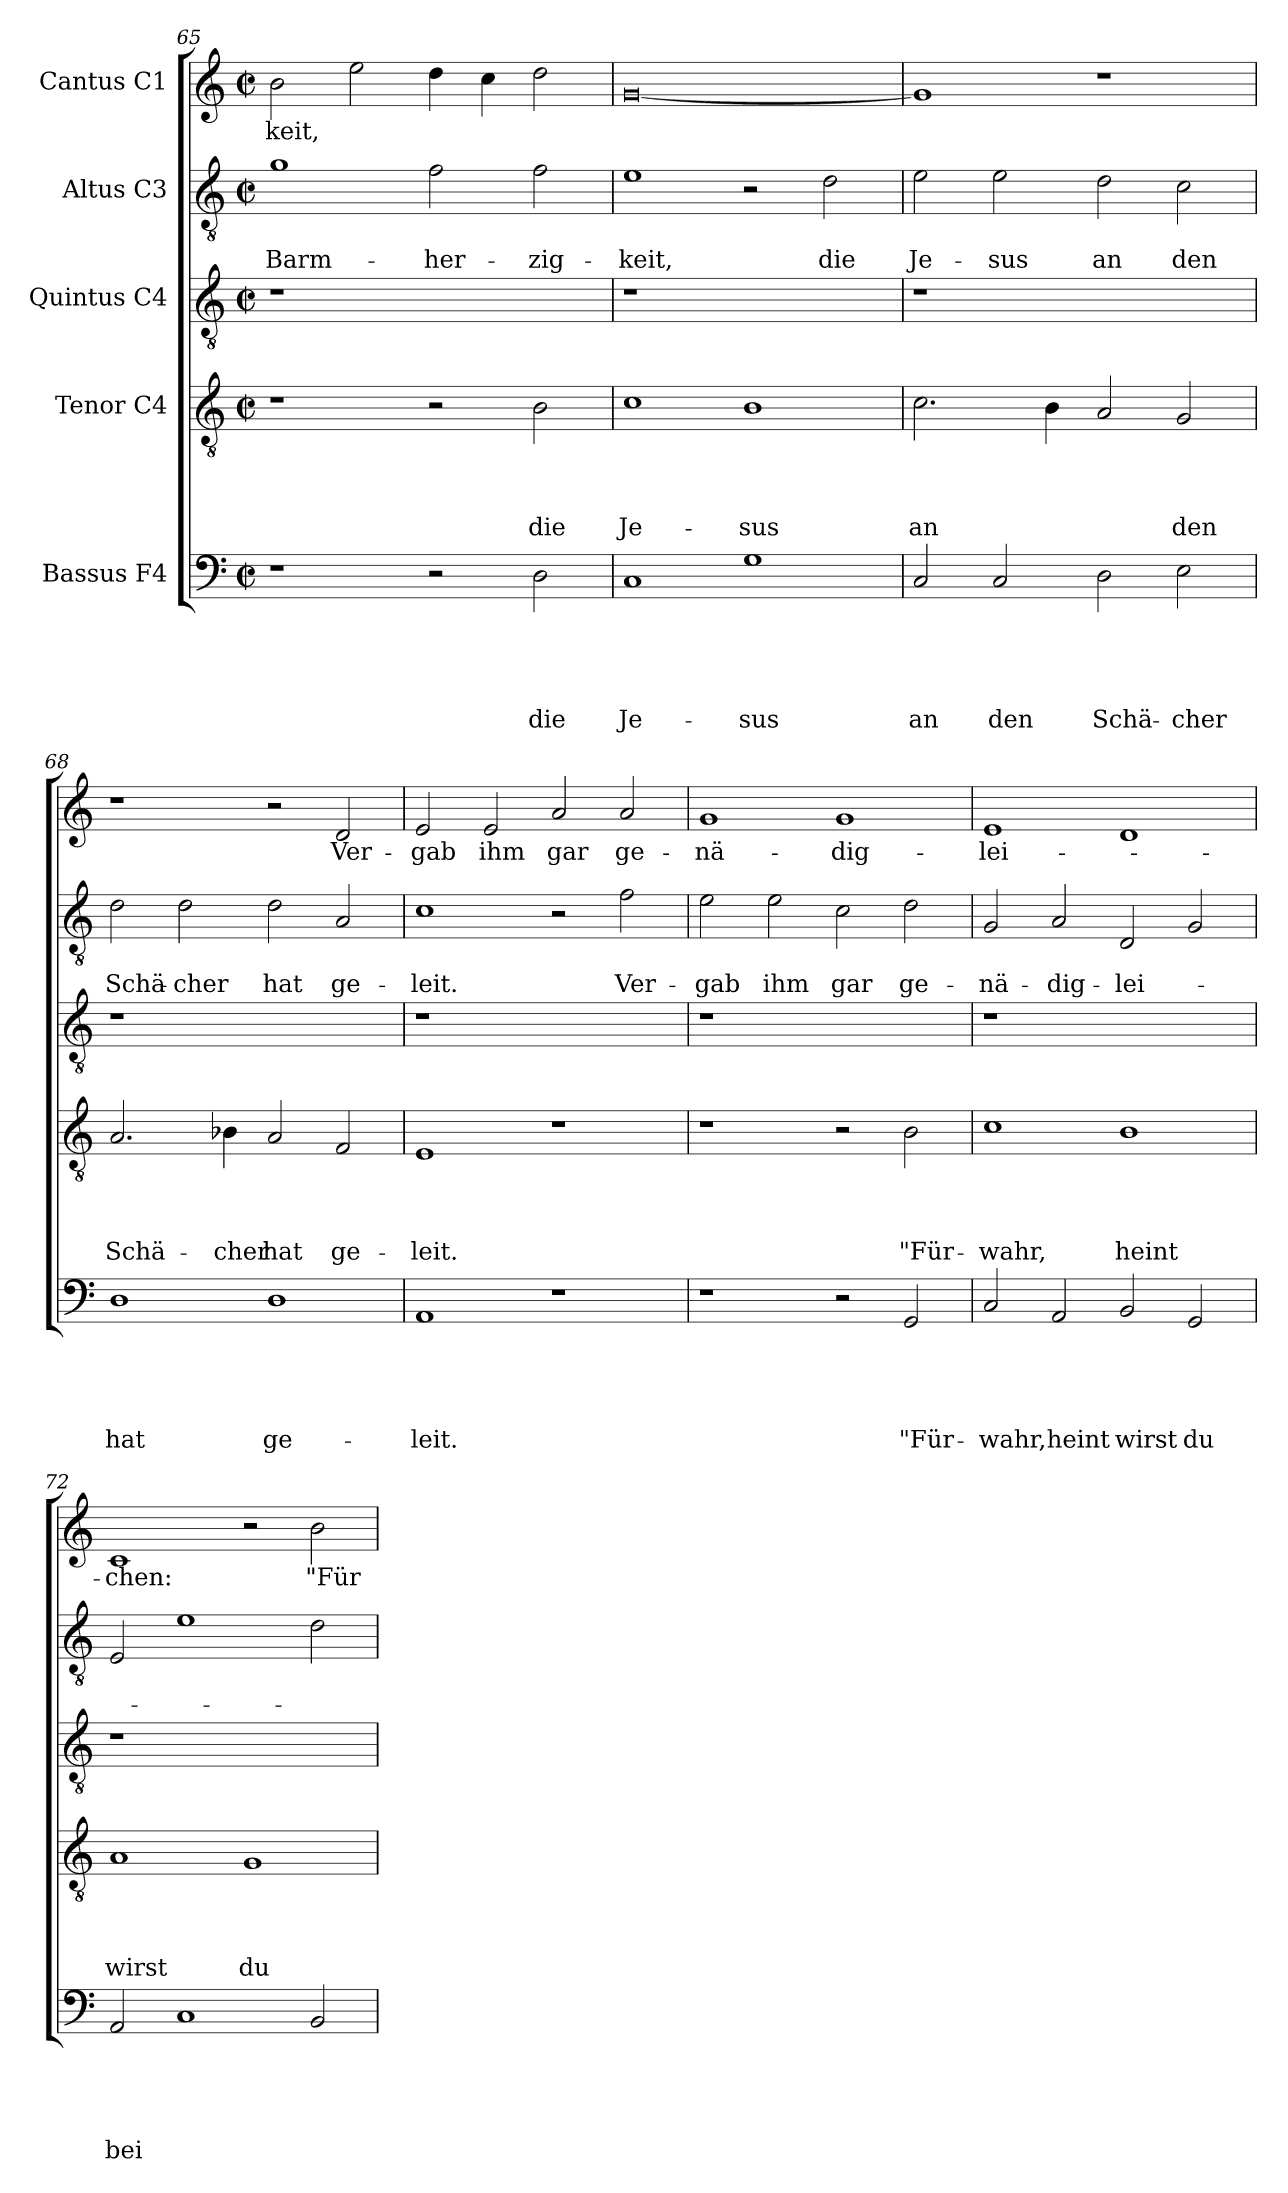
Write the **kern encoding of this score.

**kern	**text	**text	**text	**text	**text	**kern	**text	**text	**text	**text	**kern	**kern	**text	**text	**kern	**text
*part5	*part5	*part5	*part5	*part5	*part5	*part4	*part4	*part4	*part4	*part4	*part3	*part2	*part2	*part2	*part1	*part1
*staff5	*staff5	*staff5	*staff5	*staff5	*staff5	*staff4	*staff4	*staff4	*staff4	*staff4	*staff3	*staff2	*staff2	*staff2	*staff1	*staff1
*I"Bassus F4	*	*	*	*	*	*I"Tenor C4	*	*	*	*	*I"Quintus C4	*I"Altus C3	*	*	*I"Cantus C1	*
!!LO:PB:g=z
*clefF4	*	*	*	*	*	*clefGv2	*	*	*	*	*clefGv2	*clefGv2	*	*	*clefG2	*
*k[]	*	*	*	*	*	*k[]	*	*	*	*	*k[]	*k[]	*	*	*k[]	*
*C:	*	*	*	*	*	*C:	*	*	*	*	*C:	*C:	*	*	*C:	*
*M2/2	*	*	*	*	*	*M2/2	*	*	*	*	*M2/2	*M2/2	*	*	*M2/2	*
*met(c|)	*	*	*	*	*	*met(c|)	*	*	*	*	*met(c|)	*met(c|)	*	*	*met(c|)	*
=65	=65	=65	=65	=65	=65	=65	=65	=65	=65	=65	=65	=65	=65	=65	=65	=65
1r	.	.	.	.	.	1r	.	.	.	.	1r	1g	.	Barm-	2b\	-keit,
.	.	.	.	.	.	.	.	.	.	.	.	.	.	.	2ee\	.
2r	.	.	.	.	.	2r	.	.	.	.	1ryy	2f\	.	-her-	4dd\	.
.	.	.	.	.	.	.	.	.	.	.	.	.	.	.	4cc\	.
2D\	.	.	.	.	die	2B\	.	.	.	die	.	2f\	.	-zig-	2dd\	.
=66	=66	=66	=66	=66	=66	=66	=66	=66	=66	=66	=66	=66	=66	=66	=66	=66
1C	.	.	.	.	Je-	1c	.	.	.	Je-	1r	1e	.	-keit,	[0g	.
1G	.	.	.	.	-sus	1B	.	.	.	-sus	1ryy	2r	.	.	.	.
.	.	.	.	.	.	.	.	.	.	.	.	2d\	.	die	.	.
=67	=67	=67	=67	=67	=67	=67	=67	=67	=67	=67	=67	=67	=67	=67	=67	=67
2C/	.	.	.	.	an	2.c\	.	.	.	an	1r	2e\	.	Je-	1g]	.
2C/	.	.	.	.	den	.	.	.	.	.	.	2e\	.	-sus	.	.
.	.	.	.	.	.	4B\	.	.	.	.	.	.	.	.	.	.
2D\	.	.	.	.	Schä-	2A/	.	.	.	.	1ryy	2d\	.	an	1r	.
2E\	.	.	.	.	-cher	2G/	.	.	.	den	.	2c\	.	den	.	.
=68	=68	=68	=68	=68	=68	=68	=68	=68	=68	=68	=68	=68	=68	=68	=68	=68
1D	.	.	.	.	hat	2.A/	.	.	.	Schä-	1r	2d\	.	Schä-	1r	.
.	.	.	.	.	.	.	.	.	.	.	.	2d\	.	-cher	.	.
.	.	.	.	.	.	4B-\	.	.	.	-cher	.	.	.	.	.	.
1D	.	.	.	.	ge-	2A/	.	.	.	hat	1ryy	2d\	.	hat	2r	.
.	.	.	.	.	.	2F/	.	.	.	ge-	.	2A/	.	ge-	2d/	Ver-
=69	=69	=69	=69	=69	=69	=69	=69	=69	=69	=69	=69	=69	=69	=69	=69	=69
1AA	.	.	.	.	-leit.	1E	.	.	.	-leit.	1r	1c	.	-leit.	2e/	-gab
.	.	.	.	.	.	.	.	.	.	.	.	.	.	.	2e/	ihm
1r	.	.	.	.	.	1r	.	.	.	.	1ryy	2r	.	.	2a/	gar
.	.	.	.	.	.	.	.	.	.	.	.	2f\	.	Ver-	2a/	ge-
=70	=70	=70	=70	=70	=70	=70	=70	=70	=70	=70	=70	=70	=70	=70	=70	=70
1r	.	.	.	.	.	1r	.	.	.	.	1r	2e\	.	-gab	1g	-nä-
.	.	.	.	.	.	.	.	.	.	.	.	2e\	.	ihm	.	.
2r	.	.	.	.	.	2r	.	.	.	.	1ryy	2c\	.	gar	1g	-dig-
2GG/	.	.	.	.	"Für-	2B\	.	.	.	"Für-	.	2d\	.	ge-	.	.
!!LO:LB:g=z
=71	=71	=71	=71	=71	=71	=71	=71	=71	=71	=71	=71	=71	=71	=71	=71	=71
2C/	.	.	.	.	-wahr,	1c	.	.	.	-wahr,	1r	2G/	.	-nä-	1e	-lei-
2AA/	.	.	.	.	heint	.	.	.	.	.	.	2A/	.	-dig-	.	.
2BB/	.	.	.	.	wirst	1B	.	.	.	heint	1ryy	2D/	.	-lei-	1d	.
2GG/	.	.	.	.	du	.	.	.	.	.	.	2G/	.	.	.	.
=72	=72	=72	=72	=72	=72	=72	=72	=72	=72	=72	=72	=72	=72	=72	=72	=72
2AA/	.	.	.	.	bei	1A	.	.	.	wirst	1r	2E/	.	.	1c	-chen:
1C	.	.	.	.	.	.	.	.	.	.	.	1e	.	.	.	.
.	.	.	.	.	.	1G	.	.	.	du	1ryy	.	.	.	2r	.
2BB/	.	.	.	.	.	.	.	.	.	.	.	2d\	.	.	2b\	"Für-
=	=	=	=	=	=	=	=	=	=	=	=	=	=	=	=	=
*-	*-	*-	*-	*-	*-	*-	*-	*-	*-	*-	*-	*-	*-	*-	*-	*-
